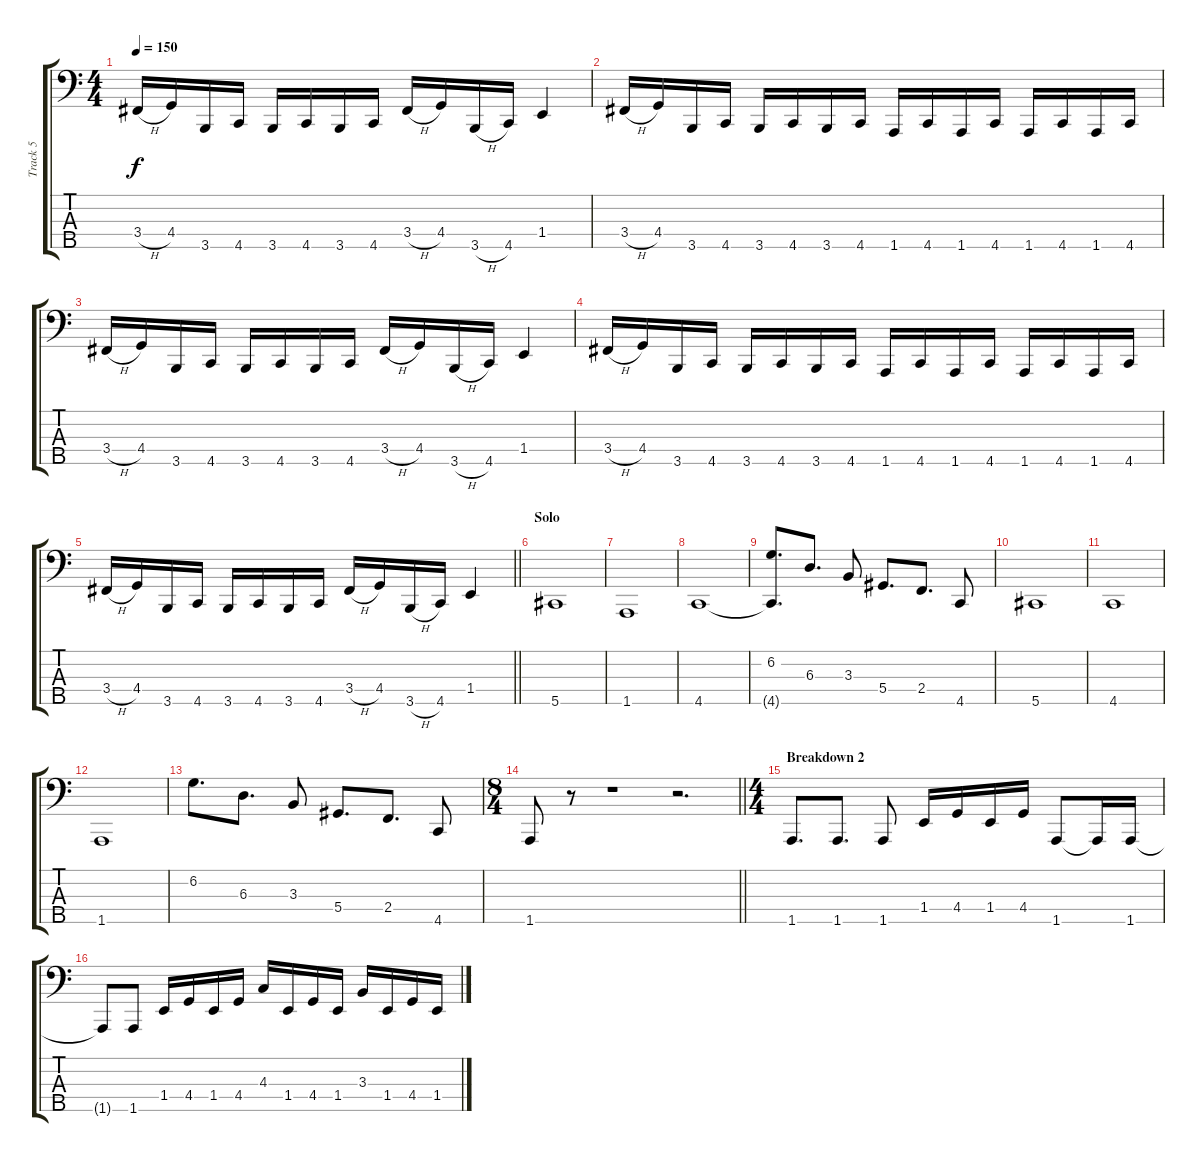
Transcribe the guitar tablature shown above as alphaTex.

\track ("Track 5" "Track 5") {instrument electricbasspick}
\staff {score tabs}
\tuning (Gb2 Db2 Ab1 Eb1 Ab0) {hide}
\ts (4 4)
\tempo 150
\clef f4
\ks c
3.4{h}.16{dy f} 4.4.16 3.5.16 4.5.16 3.5.16 4.5.16 3.5.16 4.5.16 3.4{h}.16 4.4.16 3.5{h}.16 4.5.16 1.4.4 |
3.4{h}.16 4.4.16 3.5.16 4.5.16 3.5.16 4.5.16 3.5.16 4.5.16 1.5.16 4.5.16 1.5.16 4.5.16 1.5.16 4.5.16 1.5.16 4.5.16 |
3.4{h}.16 4.4.16 3.5.16 4.5.16 3.5.16 4.5.16 3.5.16 4.5.16 3.4{h}.16 4.4.16 3.5{h}.16 4.5.16 1.4.4 |
3.4{h}.16 4.4.16 3.5.16 4.5.16 3.5.16 4.5.16 3.5.16 4.5.16 1.5.16 4.5.16 1.5.16 4.5.16 1.5.16 4.5.16 1.5.16 4.5.16 |
\barLineRight lightlight
3.4{h}.16 4.4.16 3.5.16 4.5.16 3.5.16 4.5.16 3.5.16 4.5.16 3.4{h}.16 4.4.16 3.5{h}.16 4.5.16 1.4.4 |
\section ("" "Solo")
5.5.1 |
1.5.1 |
4.5.1 |
(6.2 4.5{t}).8{d} 6.3.8{d} 3.3.8 5.4.8{d} 2.4.8{d} 4.5.8 |
5.5.1 |
4.5.1 |
1.5.1 |
6.2.8{d} 6.3.8{d} 3.3.8 5.4.8{d} 2.4.8{d} 4.5.8 |
\ts (8 4)
\barLineRight lightlight
1.5.8 r.8 r.1 r.2{d} |
\ts (4 4)
\section ("" "Breakdown 2")
1.5.8{d} 1.5.8{d} 1.5.8 1.4.16 4.4.16 1.4.16 4.4.16 1.5.8 1.5{t}.16 1.5.16 |
1.5{t}.8 1.5.8 1.4.16 4.4.16 1.4.16 4.4.16 4.3.16 1.4.16 4.4.16 1.4.16 3.3.16 1.4.16 4.4.16 1.4.16
